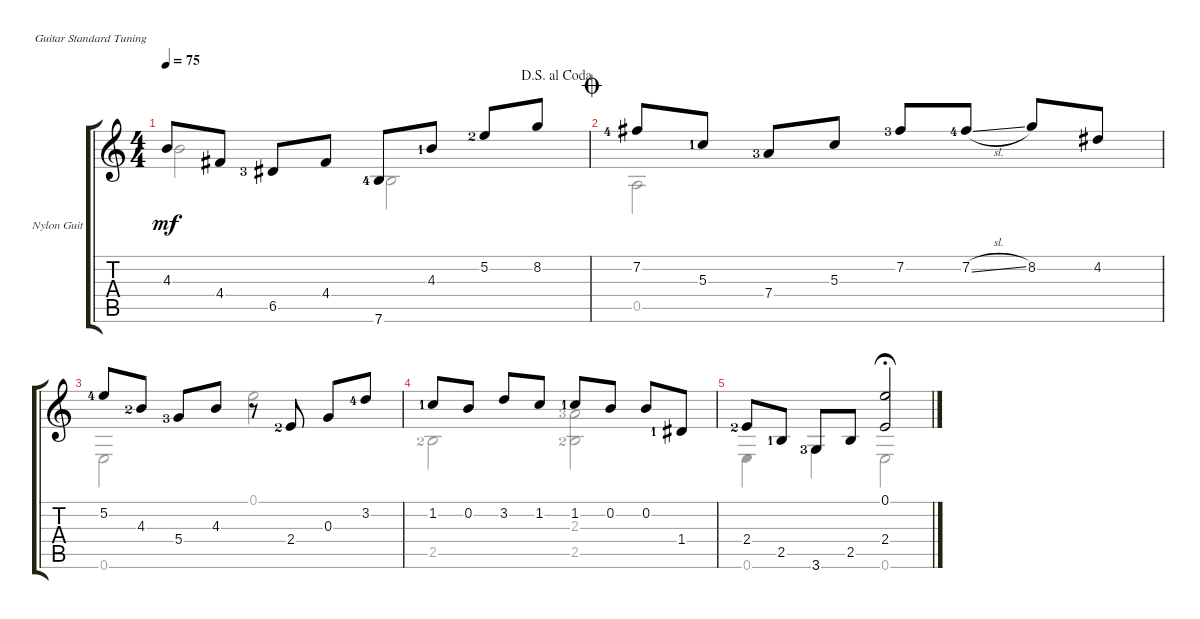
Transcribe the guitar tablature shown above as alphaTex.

\defaultSystemsLayout 4
\bracketExtendMode groupsimilarinstruments
\firstSystemTrackNameOrientation horizontal
\otherSystemsTrackNameOrientation horizontal
\track ("Nylon Guitar" "Nylon Guit") {instrument acousticguitarsteel}
\staff {score tabs}
\tuning (E4 B3 G3 D3 A2 E2)
\voice
\ts (4 4)
\jump dalsegnoalcoda
\tempo 75
\clef g2
\ks c
4.3.8{dy mf} 4.4.8 6.5{lf 4}.8 4.4.8 7.6{lf 5}.8 4.3{lf 2}.8 5.2{lf 3}.8 8.2.8 |
\jump coda
7.2{lf 5}.8 5.3{lf 2}.8 7.4{lf 4}.8 5.3.8 7.2{lf 4}.8 7.2{sl lf 5}.8 8.2.8 4.2.8 |
5.2{lf 5}.8 4.3{lf 3}.8 5.4{lf 4}.8 4.3.8 r.8 2.4{lf 3}.8 0.3.8 3.2{lf 5}.8 |
1.2{lf 2}.8 0.2.8 3.2.8 1.2.8 1.2{lf 2}.8 0.2.8 0.2.8 1.4{lf 2}.8 |
2.4{lf 3}.8 2.5{lf 2}.8 3.6{lf 4}.8 2.5.8 (2.4 0.1).2{fermata (medium 0)}
\voice
\clef g2
\ottava regular
\simile none
\ks c
4.3.2{dy mf} 7.6{lf 5}.2 |
0.5.2 |
0.6.2 0.1.2 |
2.5{lf 3}.2 (2.5{lf 3} 2.3{lf 4}).2 |
0.6.4 3.6{lf 4}.4 0.6.2{fermata (medium 0)}
